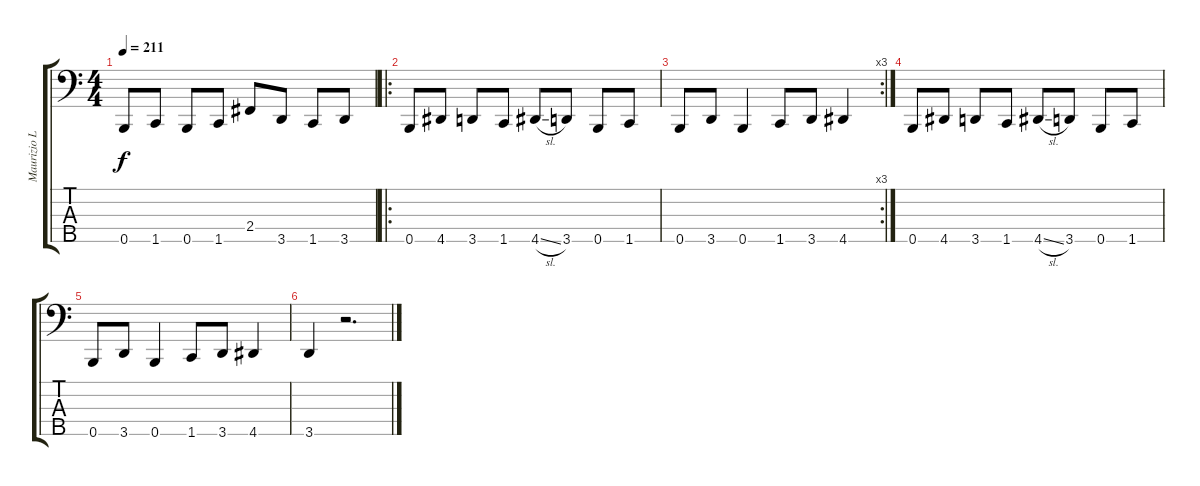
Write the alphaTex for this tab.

\track ("Maurizio Lacono" "Maurizio L") {instrument electricbassfinger}
\staff {score tabs}
\tuning (G2 D2 A1 E1 B0) {hide}
\ts (4 4)
\tempo 211
\clef f4
\ks c
0.5.8{dy f} 1.5.8 0.5.8 1.5.8 2.4.8 3.5.8 1.5.8 3.5.8 |
\ro
0.5.8 4.5.8 3.5.8 1.5.8 4.5{sl}.8 3.5.8 0.5.8 1.5.8 |
\rc 3
0.5.8 3.5.8 0.5.4 1.5.8 3.5.8 4.5.4 |
0.5.8 4.5.8 3.5.8 1.5.8 4.5{sl}.8 3.5.8 0.5.8 1.5.8 |
0.5.8 3.5.8 0.5.4 1.5.8 3.5.8 4.5.4 |
3.5.4 r.2{d}
